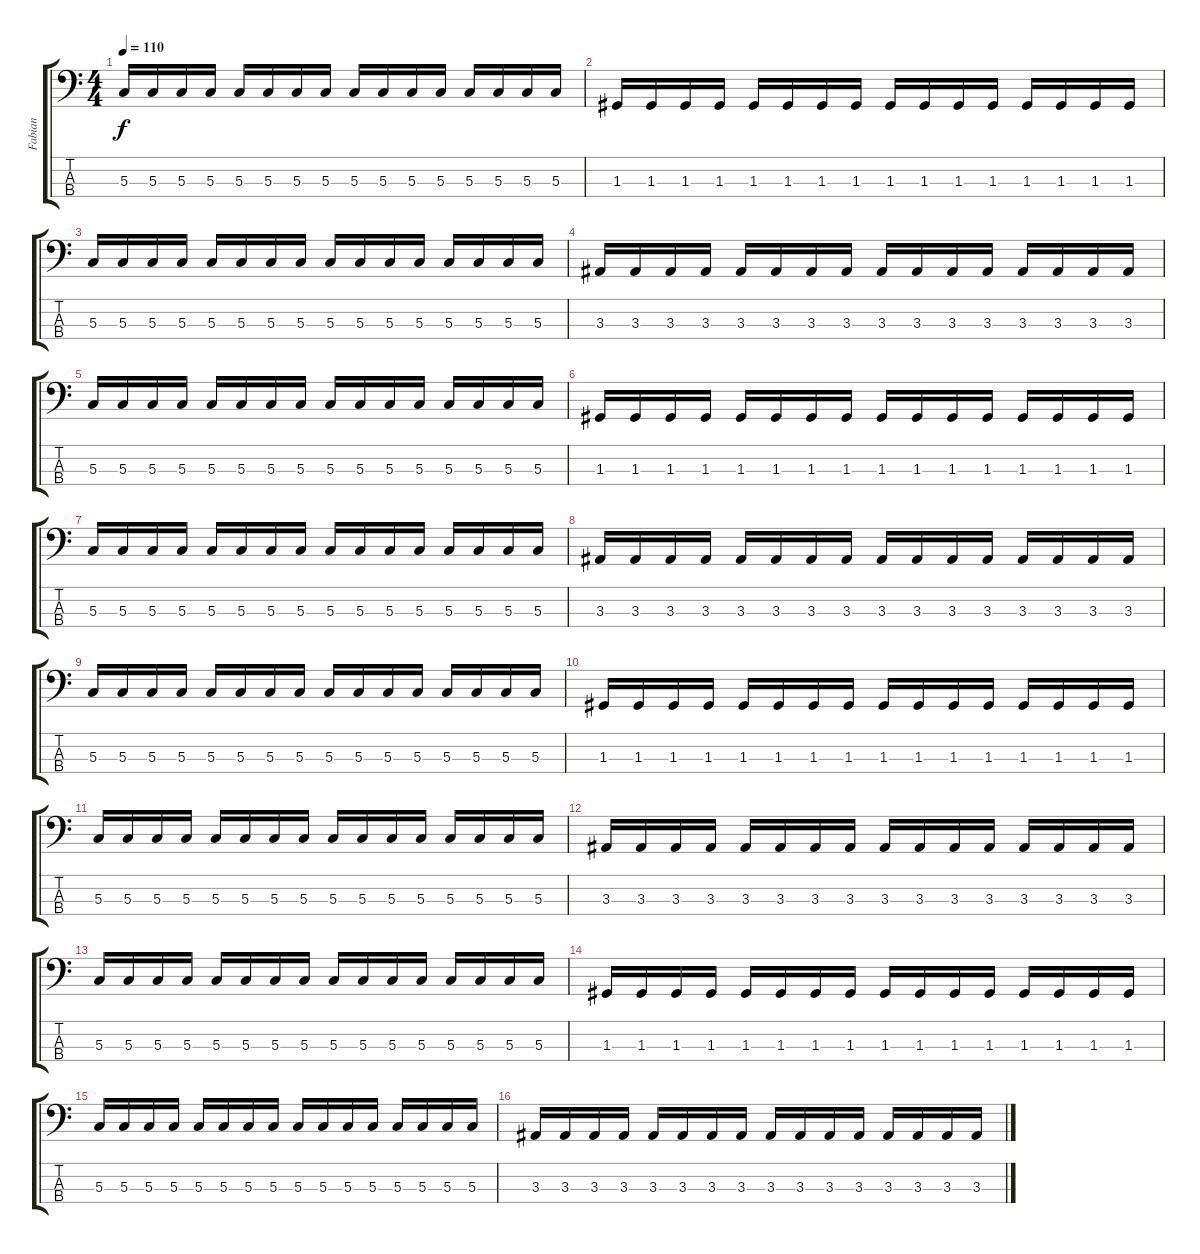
\track ("Fabian" "Fabian") {instrument electricbasspick}
\staff {score tabs}
\tuning (F2 C2 G1 D1) {hide}
\ts (4 4)
\tempo 110
\clef f4
\ks c
5.3.16{dy f} 5.3.16 5.3.16 5.3.16 5.3.16 5.3.16 5.3.16 5.3.16 5.3.16 5.3.16 5.3.16 5.3.16 5.3.16 5.3.16 5.3.16 5.3.16 |
1.3.16 1.3.16 1.3.16 1.3.16 1.3.16 1.3.16 1.3.16 1.3.16 1.3.16 1.3.16 1.3.16 1.3.16 1.3.16 1.3.16 1.3.16 1.3.16 |
5.3.16 5.3.16 5.3.16 5.3.16 5.3.16 5.3.16 5.3.16 5.3.16 5.3.16 5.3.16 5.3.16 5.3.16 5.3.16 5.3.16 5.3.16 5.3.16 |
3.3.16 3.3.16 3.3.16 3.3.16 3.3.16 3.3.16 3.3.16 3.3.16 3.3.16 3.3.16 3.3.16 3.3.16 3.3.16 3.3.16 3.3.16 3.3.16 |
5.3.16 5.3.16 5.3.16 5.3.16 5.3.16 5.3.16 5.3.16 5.3.16 5.3.16 5.3.16 5.3.16 5.3.16 5.3.16 5.3.16 5.3.16 5.3.16 |
1.3.16 1.3.16 1.3.16 1.3.16 1.3.16 1.3.16 1.3.16 1.3.16 1.3.16 1.3.16 1.3.16 1.3.16 1.3.16 1.3.16 1.3.16 1.3.16 |
5.3.16 5.3.16 5.3.16 5.3.16 5.3.16 5.3.16 5.3.16 5.3.16 5.3.16 5.3.16 5.3.16 5.3.16 5.3.16 5.3.16 5.3.16 5.3.16 |
3.3.16 3.3.16 3.3.16 3.3.16 3.3.16 3.3.16 3.3.16 3.3.16 3.3.16 3.3.16 3.3.16 3.3.16 3.3.16 3.3.16 3.3.16 3.3.16 |
5.3.16 5.3.16 5.3.16 5.3.16 5.3.16 5.3.16 5.3.16 5.3.16 5.3.16 5.3.16 5.3.16 5.3.16 5.3.16 5.3.16 5.3.16 5.3.16 |
1.3.16 1.3.16 1.3.16 1.3.16 1.3.16 1.3.16 1.3.16 1.3.16 1.3.16 1.3.16 1.3.16 1.3.16 1.3.16 1.3.16 1.3.16 1.3.16 |
5.3.16 5.3.16 5.3.16 5.3.16 5.3.16 5.3.16 5.3.16 5.3.16 5.3.16 5.3.16 5.3.16 5.3.16 5.3.16 5.3.16 5.3.16 5.3.16 |
3.3.16 3.3.16 3.3.16 3.3.16 3.3.16 3.3.16 3.3.16 3.3.16 3.3.16 3.3.16 3.3.16 3.3.16 3.3.16 3.3.16 3.3.16 3.3.16 |
5.3.16 5.3.16 5.3.16 5.3.16 5.3.16 5.3.16 5.3.16 5.3.16 5.3.16 5.3.16 5.3.16 5.3.16 5.3.16 5.3.16 5.3.16 5.3.16 |
1.3.16 1.3.16 1.3.16 1.3.16 1.3.16 1.3.16 1.3.16 1.3.16 1.3.16 1.3.16 1.3.16 1.3.16 1.3.16 1.3.16 1.3.16 1.3.16 |
5.3.16 5.3.16 5.3.16 5.3.16 5.3.16 5.3.16 5.3.16 5.3.16 5.3.16 5.3.16 5.3.16 5.3.16 5.3.16 5.3.16 5.3.16 5.3.16 |
3.3.16 3.3.16 3.3.16 3.3.16 3.3.16 3.3.16 3.3.16 3.3.16 3.3.16 3.3.16 3.3.16 3.3.16 3.3.16 3.3.16 3.3.16 3.3.16
